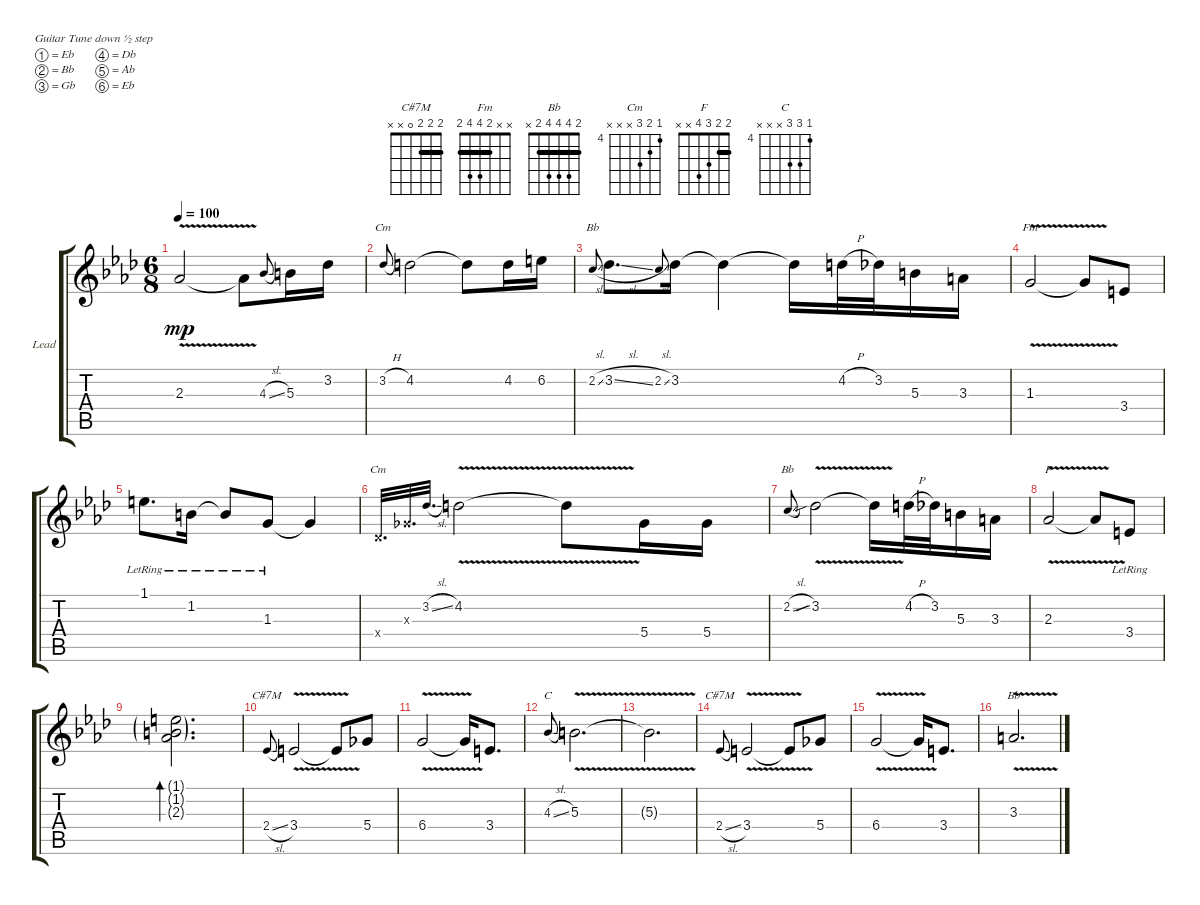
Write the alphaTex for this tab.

\defaultSystemsLayout 4
\bracketExtendMode groupsimilarinstruments
\firstSystemTrackNameOrientation horizontal
\otherSystemsTrackNameOrientation horizontal
\track ("Lead" "Lead") {instrument overdrivenguitar}
\staff {score tabs}
\tuning (Eb4 Bb3 Gb3 Db3 Ab2 Eb2)
\chord ("C#7M" 2 2 2 0 x x) {barre (2 2)}
\chord ("Fm" x x 2 4 4 2) {barre 2}
\chord ("Bb" 2 4 4 4 2 x) {barre 2}
\chord ("Cm" 4 5 6 x x x) {firstfret 4}
\chord ("F" 2 2 3 4 x x) {barre 2}
\chord ("C" 4 6 6 x x x) {firstfret 4}
\ts (6 8)
\tempo 100
\clef g2
\ks fminor
2.3{v t}.2{dy mp} 2.3{v t}.8 4.3{sl}.8{gr onbeat} 5.3.16 3.2.16 |
3.2{h}.8{ch "Cm" gr onbeat} 4.2.2 4.2{t}.8 4.2.16 6.2.16 |
2.2{sl}.8{ch "Bb" gr onbeat} 3.2{sl}.8{d beam merge} 2.2{sl}.8{gr onbeat beam merge} 3.2.16{beam split} 3.2{t}.4{beam merge} 3.2{t}.16 4.2{h}.32{beam merge} 3.2.32{beam merge} 5.3.16{beam merge} 3.3.16 |
1.3{v}.2{ch "Fm"} 1.3{t}.8 3.4.8 |
1.1{lr}.8{d} 1.2{lr}.16{beam split} 1.2{lr t}.8{beam merge} 1.3{lr}.8{beam split} 1.3{t}.4 |
0.4{x}.32{d ch "Cm" gr onbeat} 0.3{x}.32{d gr onbeat} 3.2{sl}.32{d gr onbeat} 4.2{v}.2 4.2{t}.8 5.4.16 5.4.16 |
2.2{sl}.8{ch "Bb" gr onbeat} 3.2{v sib}.2 3.2{t}.16 4.2{h}.32 3.2.32 5.3.16 3.3.16 |
2.3{v}.2{ch "F"} 2.3{t}.8 3.4{lr}.8 |
(2.3{g} 1.2{g} 1.1{g}).2{d bd 240} |
2.4{sl}.8{ch "C#7M" gr onbeat} 3.4{v}.2 3.4{t}.8 5.4.8 |
6.4{v}.2 6.4{t}.16 3.4.8{d} |
4.3{sl}.8{ch "C" gr onbeat} 5.3{v}.2{d} |
5.3{v t}.2{d} |
2.4{sl}.8{ch "C#7M" gr onbeat} 3.4{v}.2 3.4{t}.8 5.4.8 |
6.4{v}.2 6.4{t}.16 3.4.8{d} |
3.3{v}.2{d ch "Bb"}
